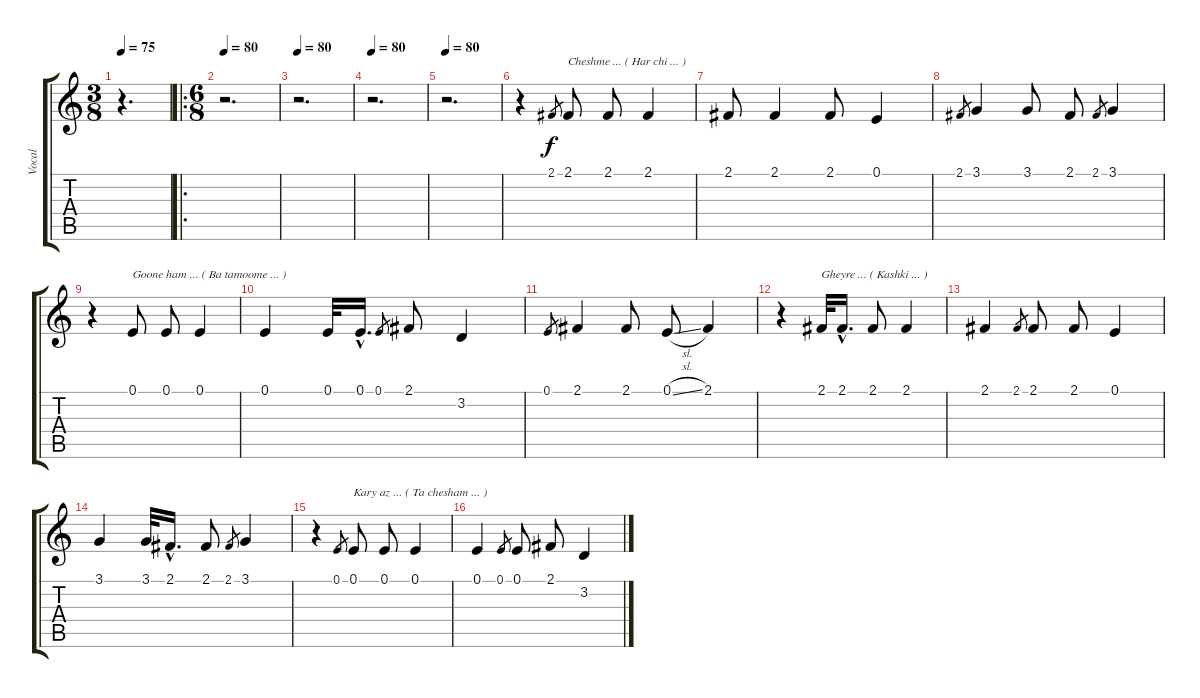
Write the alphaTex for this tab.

\track ("Vocal" "Vocal") {instrument acousticgrandpiano}
\staff {score tabs}
\tuning (E4 B3 G3 D3 A2 E2) {hide}
\ts (3 8)
\tempo 75
\clef g2
\ks c
r.4{d dy f} |
\ro
\ts (6 8)
\tempo 80
r.2{d} |
\tempo 80
r.2{d} |
\tempo 80
r.2{d} |
\tempo 80
r.2{d} |
r.4 2.1.8{gr} 2.1.8{txt "Cheshme ... ( Har chi ... ) "} 2.1.8 2.1.4 |
2.1.8 2.1.4 2.1.8 0.1.4 |
2.1.8{gr} 3.1.4 3.1.8 2.1.8 2.1.8{gr} 3.1.4 |
r.4 0.1.8{txt "Goone ham ... ( Ba tamoome ... )"} 0.1.8 0.1.4 |
0.1.4 0.1.32 0.1{hac}.16{d} 0.1.8{gr} 2.1.8 3.2.4 |
0.1.8{gr} 2.1.4 2.1.8 0.1{sl}.8 2.1.4 |
r.4 2.1.32{txt "Gheyre ... ( Kashki ... )"} 2.1{hac}.16{d} 2.1.8 2.1.4 |
2.1.4 2.1.8{gr} 2.1.8 2.1.8 0.1.4 |
3.1.4 3.1.32 2.1{hac}.16{d} 2.1.8 2.1.8{gr} 3.1.4 |
r.4 0.1.8{gr} 0.1.8{txt "Kary az ... ( Ta chesham ... )"} 0.1.8 0.1.4 |
0.1.4 0.1.8{gr} 0.1.8 2.1.8 3.2.4
